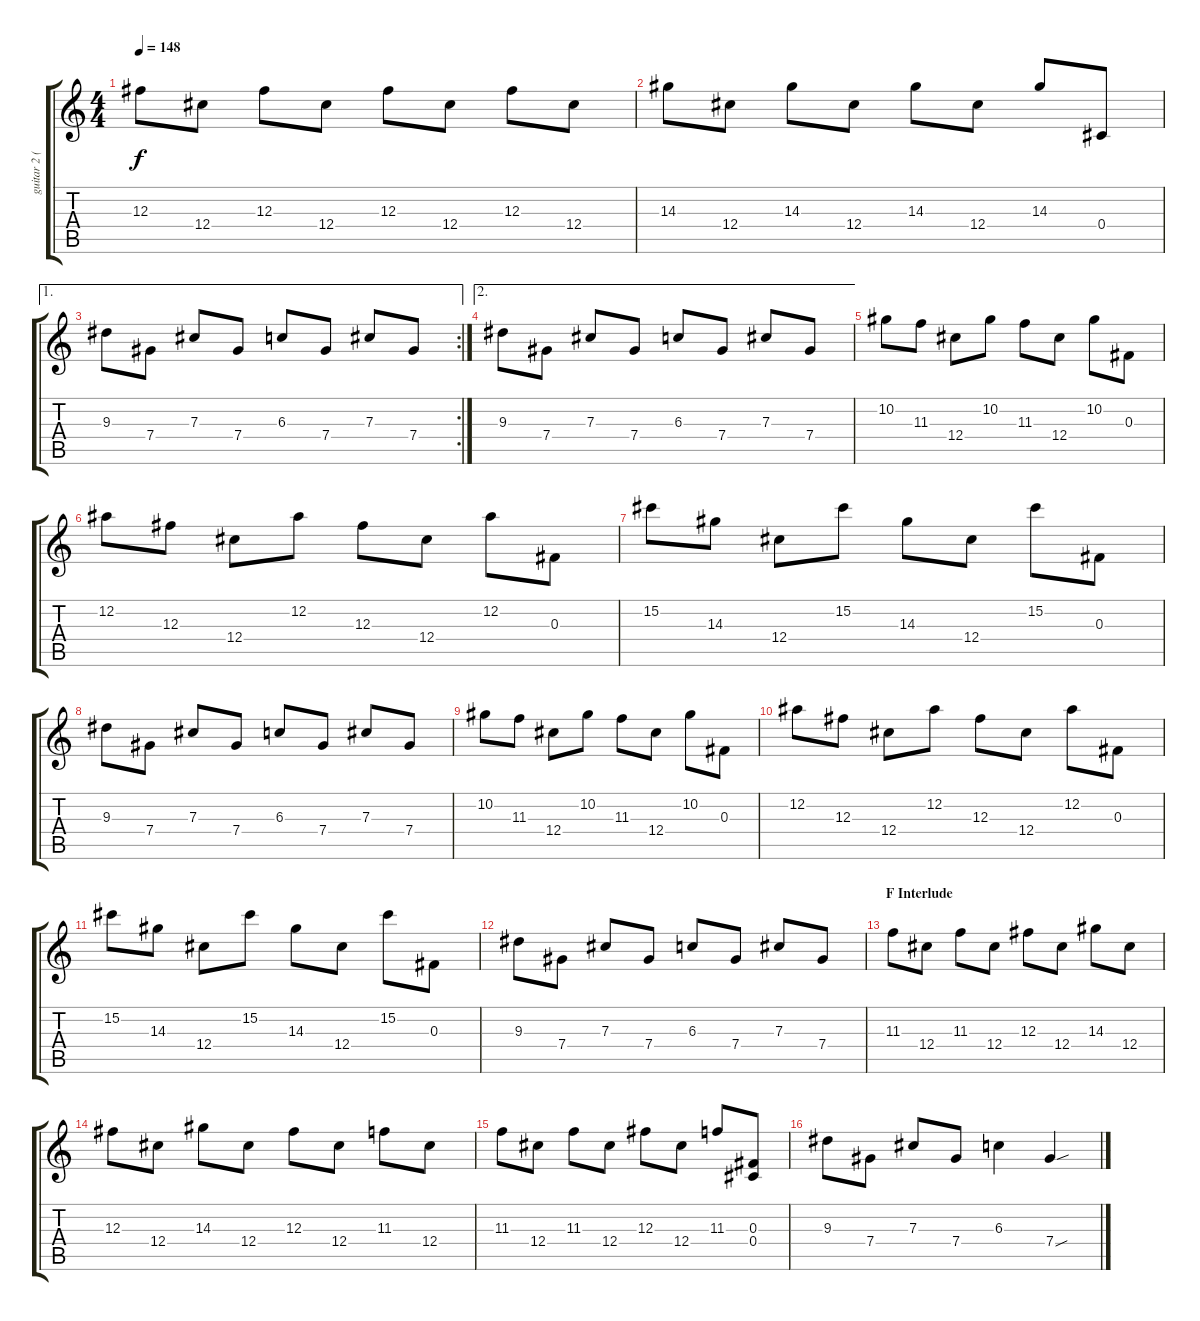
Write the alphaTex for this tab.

\track ("guitar 2 (for stereo) sound" "guitar 2 (") {instrument distortionguitar}
\staff {score tabs}
\tuning (Eb4 Bb3 Gb3 Db3 Ab2 Eb2) {hide}
\ts (4 4)
\tempo 148
\clef g2
\ks c
12.3.8{dy f} 12.4.8 12.3.8 12.4.8 12.3.8 12.4.8 12.3.8 12.4.8 |
14.3.8 12.4.8 14.3.8 12.4.8 14.3.8 12.4.8 14.3.8 0.4.8 |
\ae 1
\rc 2
9.3.8 7.4.8 7.3.8 7.4.8 6.3.8 7.4.8 7.3.8 7.4.8 |
\ae 2
9.3.8 7.4.8 7.3.8 7.4.8 6.3.8 7.4.8 7.3.8 7.4.8 |
10.2.8 11.3.8 12.4.8 10.2.8 11.3.8 12.4.8 10.2.8 0.3.8 |
12.2.8 12.3.8 12.4.8 12.2.8 12.3.8 12.4.8 12.2.8 0.3.8 |
15.2.8 14.3.8 12.4.8 15.2.8 14.3.8 12.4.8 15.2.8 0.3.8 |
9.3.8 7.4.8 7.3.8 7.4.8 6.3.8 7.4.8 7.3.8 7.4.8 |
10.2.8 11.3.8 12.4.8 10.2.8 11.3.8 12.4.8 10.2.8 0.3.8 |
12.2.8 12.3.8 12.4.8 12.2.8 12.3.8 12.4.8 12.2.8 0.3.8 |
15.2.8 14.3.8 12.4.8 15.2.8 14.3.8 12.4.8 15.2.8 0.3.8 |
9.3.8 7.4.8 7.3.8 7.4.8 6.3.8 7.4.8 7.3.8 7.4.8 |
\section ("" "F Interlude")
11.3.8 12.4.8 11.3.8 12.4.8 12.3.8 12.4.8 14.3.8 12.4.8 |
12.3.8 12.4.8 14.3.8 12.4.8 12.3.8 12.4.8 11.3.8 12.4.8 |
11.3.8 12.4.8 11.3.8 12.4.8 12.3.8 12.4.8 11.3.8 (0.3 0.4).8 |
9.3.8 7.4.8 7.3.8 7.4.8 6.3.4 7.4{sou}.4
